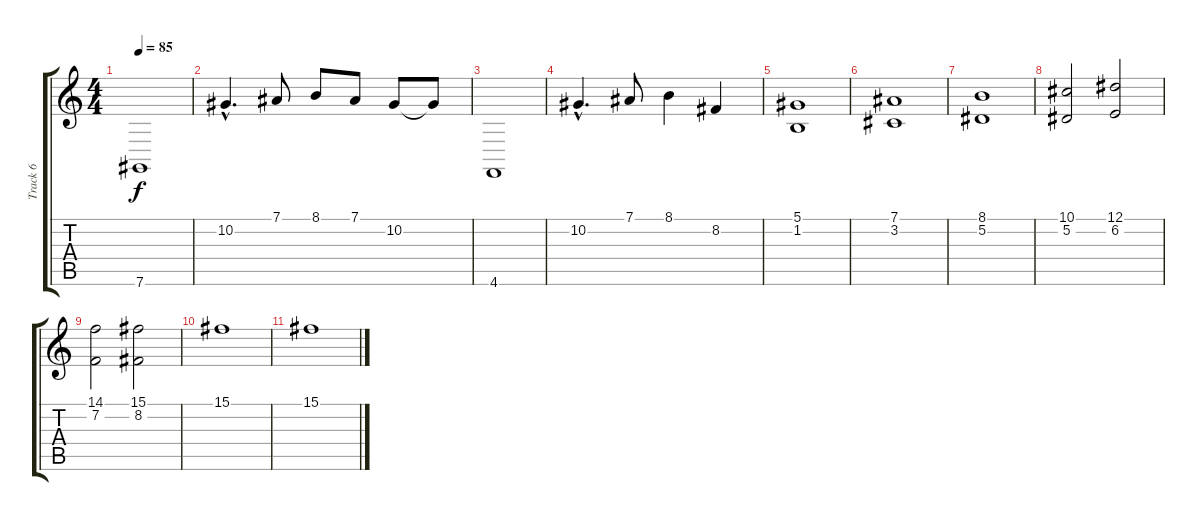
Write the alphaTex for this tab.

\track ("Track 6" "Track 6") {instrument stringensemble1}
\staff {score tabs}
\tuning (Eb4 Bb3 Gb3 Db3 Ab2 Db2) {hide}
\ts (4 4)
\tempo 85
\clef g2
\ks c
7.6.1{dy f} |
10.2{hac}.4{d} 7.1.8 8.1.8 7.1.8 10.2.8 10.2{t}.8 |
4.6.1 |
10.2{hac}.4{d} 7.1.8 8.1.4 8.2.4 |
(5.1 1.2).1 |
(7.1 3.2).1 |
(8.1 5.2).1 |
(10.1 5.2).2 (12.1 6.2).2 |
(14.1 7.2).2 (15.1 8.2).2 |
15.1.1 |
15.1.1
